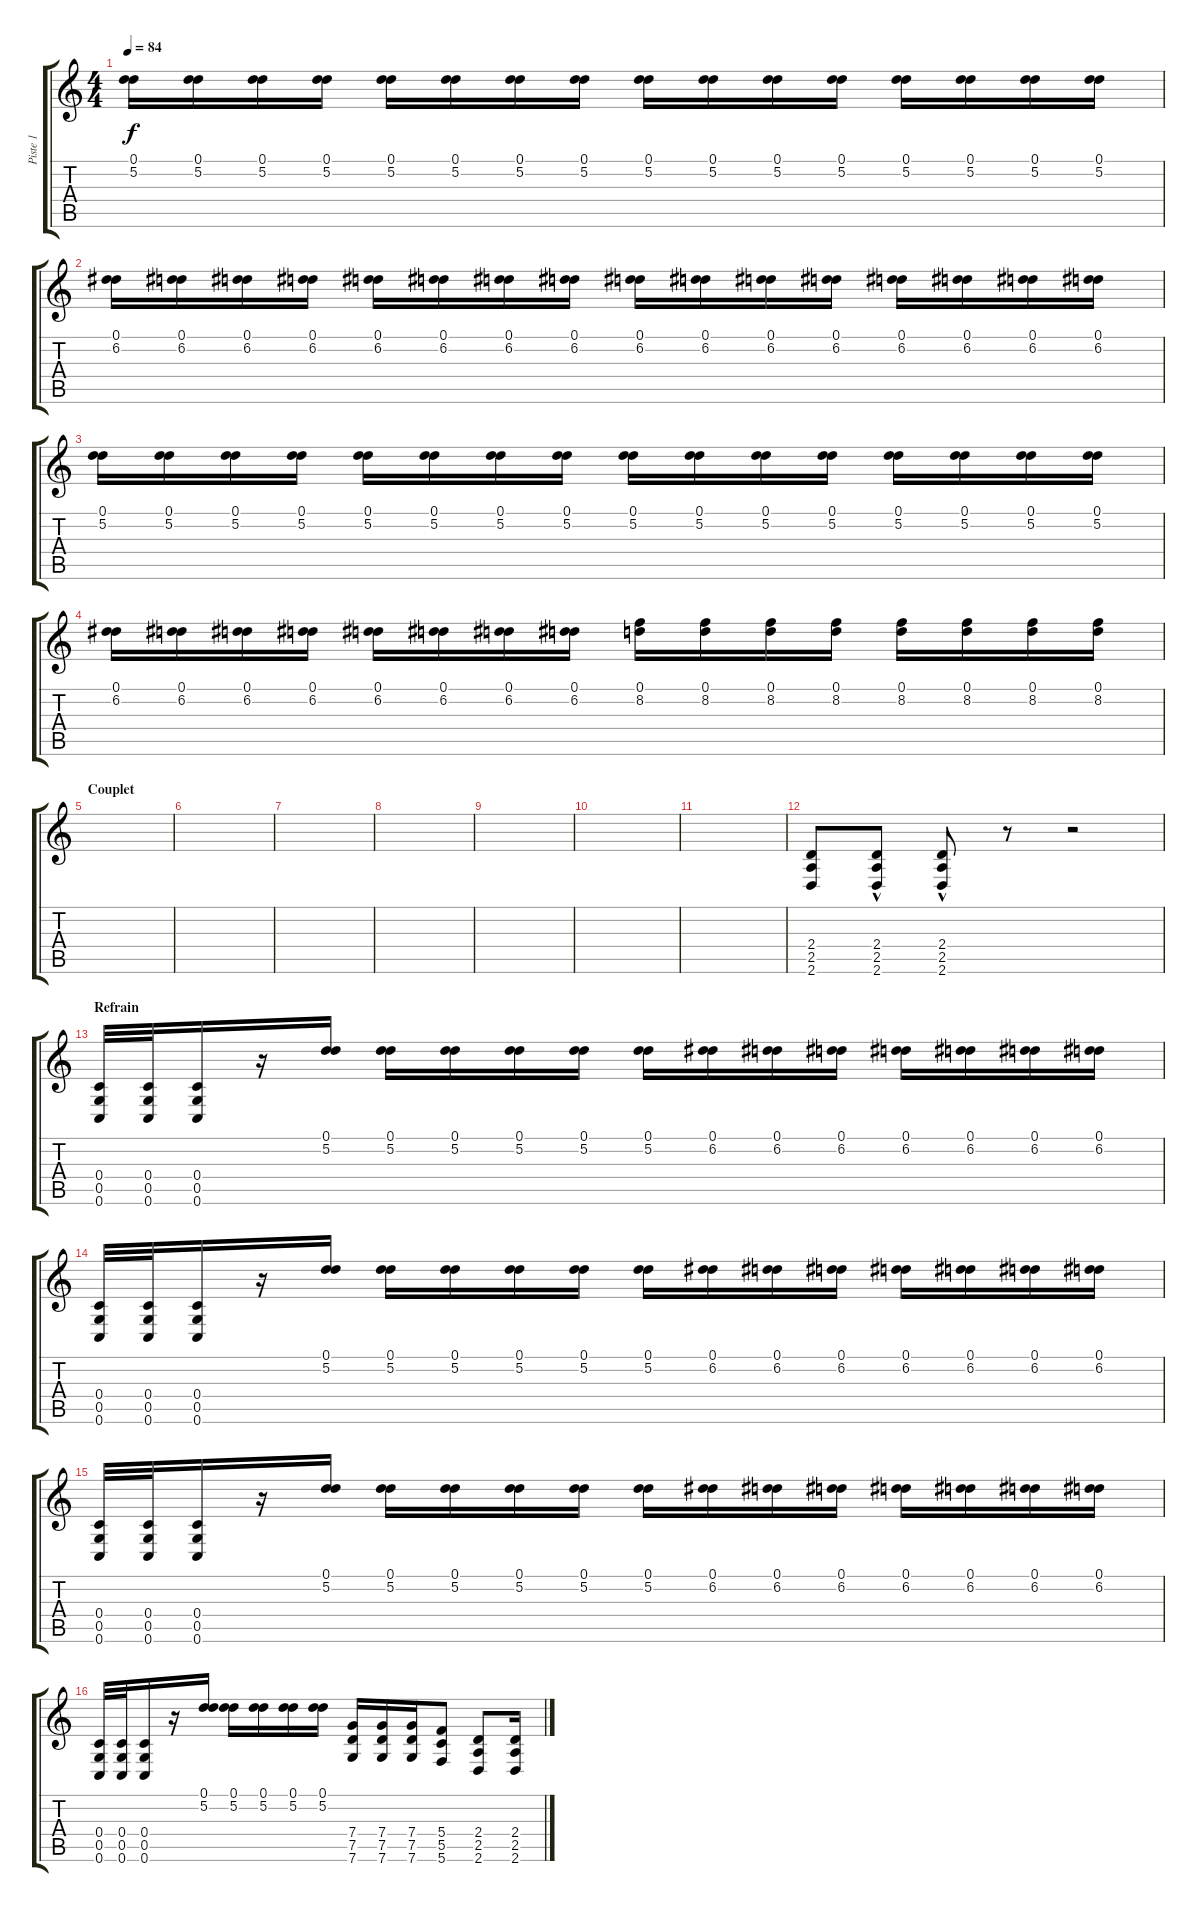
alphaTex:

\track ("Piste 1" "Piste 1") {instrument overdrivenguitar}
\staff {score tabs}
\tuning (D4 A3 F3 C3 G2 C2) {hide}
\ts (4 4)
\tempo 84
\clef g2
\ks c
(0.1 5.2).16{dy f volume 4} (0.1 5.2).16 (0.1 5.2).16 (0.1 5.2).16 (0.1 5.2).16 (0.1 5.2).16 (0.1 5.2).16 (0.1 5.2).16 (0.1 5.2).16 (0.1 5.2).16 (0.1 5.2).16 (0.1 5.2).16 (0.1 5.2).16 (0.1 5.2).16 (0.1 5.2).16 (0.1 5.2).16 |
(0.1 6.2).16 (0.1 6.2).16 (0.1 6.2).16 (0.1 6.2).16 (0.1 6.2).16 (0.1 6.2).16 (0.1 6.2).16 (0.1 6.2).16 (0.1 6.2).16 (0.1 6.2).16 (0.1 6.2).16 (0.1 6.2).16 (0.1 6.2).16 (0.1 6.2).16 (0.1 6.2).16 (0.1 6.2).16 |
(0.1 5.2).16 (0.1 5.2).16 (0.1 5.2).16 (0.1 5.2).16 (0.1 5.2).16 (0.1 5.2).16 (0.1 5.2).16 (0.1 5.2).16 (0.1 5.2).16 (0.1 5.2).16 (0.1 5.2).16 (0.1 5.2).16 (0.1 5.2).16 (0.1 5.2).16 (0.1 5.2).16 (0.1 5.2).16 |
(0.1 6.2).16 (0.1 6.2).16 (0.1 6.2).16 (0.1 6.2).16 (0.1 6.2).16 (0.1 6.2).16 (0.1 6.2).16 (0.1 6.2).16 (0.1 8.2).16 (0.1 8.2).16 (0.1 8.2).16 (0.1 8.2).16 (0.1 8.2).16 (0.1 8.2).16 (0.1 8.2).16 (0.1 8.2).16 |
\section ("" "Couplet")
|
|
|
|
|
|
|
(2.4 2.5 2.6).8 (2.4{hac} 2.5{hac} 2.6{hac}).8 (2.4{hac} 2.5{hac} 2.6{hac}).8 r.8 r.2 |
\section ("" "Refrain")
(0.4 0.5 0.6).32 (0.4 0.5 0.6).32 (0.4 0.5 0.6).16 r.16 (0.1 5.2).16 (0.1 5.2).16 (0.1 5.2).16 (0.1 5.2).16 (0.1 5.2).16 (0.1 5.2).16 (0.1 6.2).16 (0.1 6.2).16 (0.1 6.2).16 (0.1 6.2).16 (0.1 6.2).16 (0.1 6.2).16 (0.1 6.2).16 |
(0.4 0.5 0.6).32 (0.4 0.5 0.6).32 (0.4 0.5 0.6).16 r.16 (0.1 5.2).16 (0.1 5.2).16 (0.1 5.2).16 (0.1 5.2).16 (0.1 5.2).16 (0.1 5.2).16 (0.1 6.2).16 (0.1 6.2).16 (0.1 6.2).16 (0.1 6.2).16 (0.1 6.2).16 (0.1 6.2).16 (0.1 6.2).16 |
(0.4 0.5 0.6).32 (0.4 0.5 0.6).32 (0.4 0.5 0.6).16 r.16 (0.1 5.2).16 (0.1 5.2).16 (0.1 5.2).16 (0.1 5.2).16 (0.1 5.2).16 (0.1 5.2).16 (0.1 6.2).16 (0.1 6.2).16 (0.1 6.2).16 (0.1 6.2).16 (0.1 6.2).16 (0.1 6.2).16 (0.1 6.2).16 |
(0.4 0.5 0.6).32 (0.4 0.5 0.6).32 (0.4 0.5 0.6).16 r.16 (0.1 5.2).16 (0.1 5.2).16 (0.1 5.2).16 (0.1 5.2).16 (0.1 5.2).16 (7.4 7.5 7.6).16 (7.4 7.5 7.6).16 (7.4 7.5 7.6).16 (5.4 5.5 5.6).8 (2.4 2.5 2.6).8 (2.4 2.5 2.6).16
